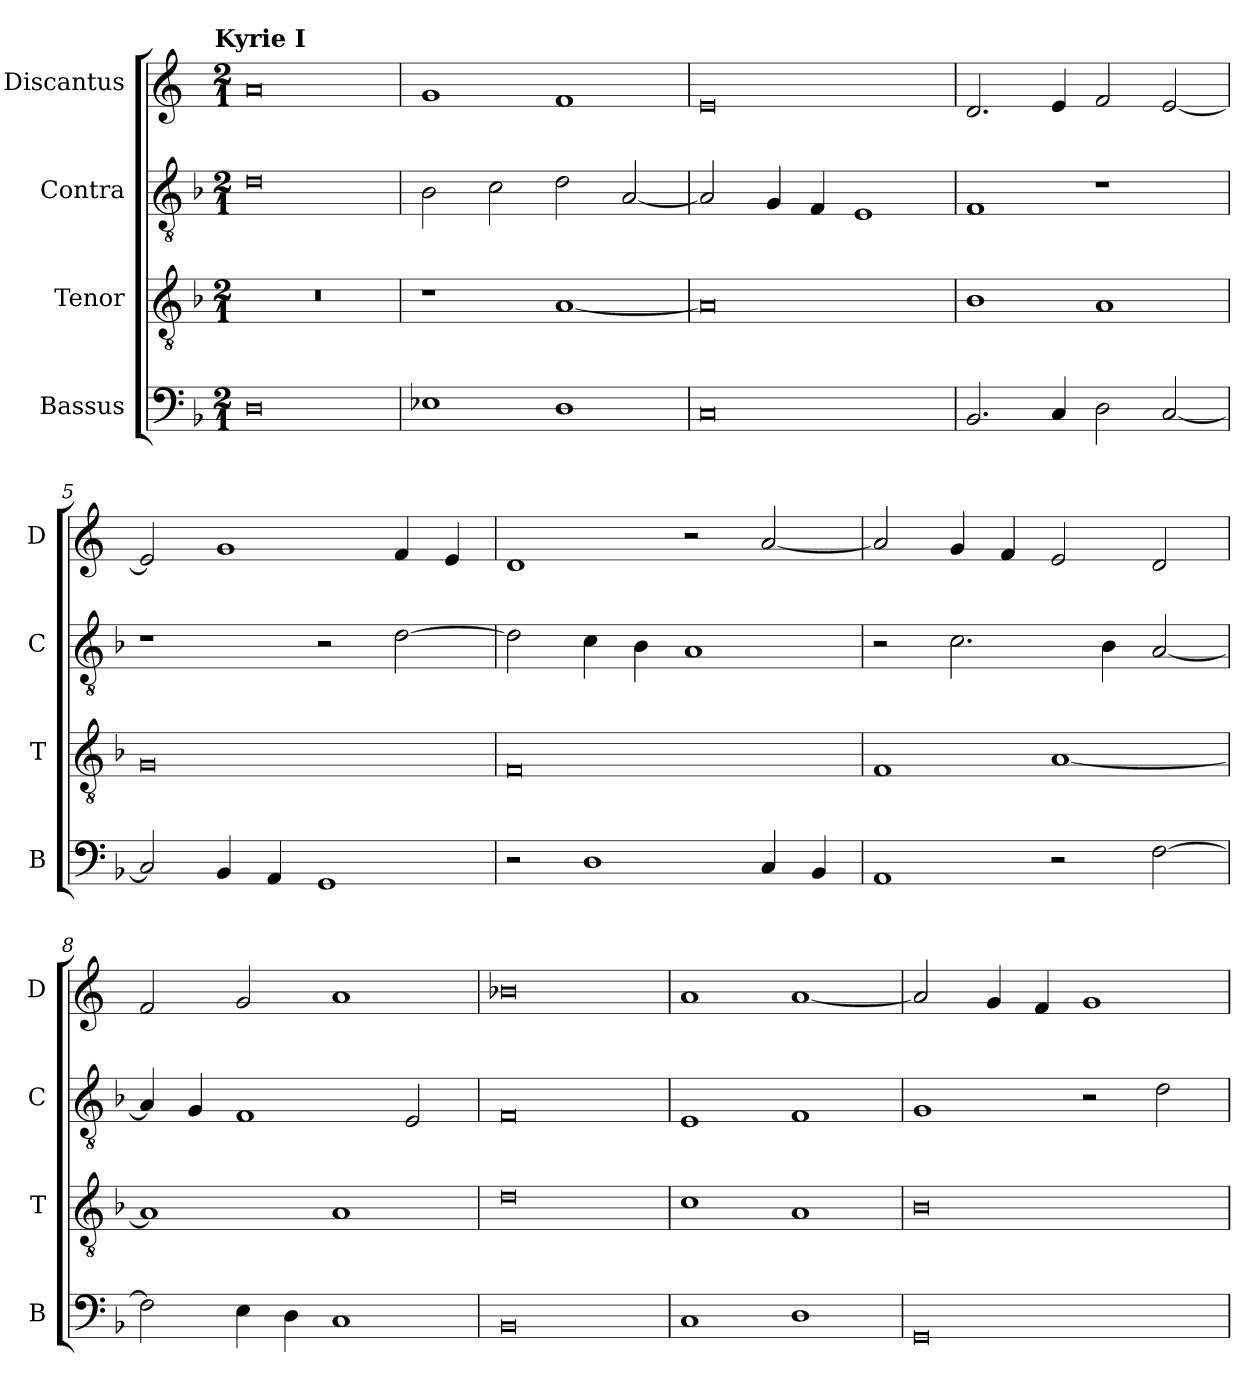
**kern	**kern	**kern	**kern
*part4	*part3	*part2	*part1
*staff4	*staff3	*staff2	*staff1
*I"Bassus	*I"Tenor	*I"Contra	*I"Discantus
*I'B	*I'T	*I'C	*I'D
*clefF4	*clefGv2	*clefGv2	*clefG2
*k[b-]	*k[b-]	*k[b-]	*k[]
!!LO:TX:omd:t=Kyrie I
*M2/1	*M2/1	*M2/1	*M2/1
=1	=1	=1	=1
0D	0r	0d	0a
=2	=2	=2	=2
1E-X	1r	2B-\	1g
.	.	2c\	.
1D	[1A	2d\	1f
.	.	[2A/	.
=3	=3	=3	=3
0C	0A]	2A/]	0e
.	.	4G/	.
.	.	4F/	.
.	.	1E	.
=4	=4	=4	=4
2.BB-/	1B-	1F	2.d/
4C/	.	.	4e/
2D\	1A	1r	2f/
[2C/	.	.	[2e/
=5	=5	=5	=5
2C/]	0G	1r	2e/]
4BB-/	.	.	1g
4AA/	.	.	.
1GG	.	2r	.
.	.	[2d\	4f/
.	.	.	4e/
=6	=6	=6	=6
2r	0F	2d\]	1d
1D	.	4c\	.
.	.	4B-\	.
.	.	1A	2r
4C/	.	.	[2a/
4BB-/	.	.	.
=7	=7	=7	=7
1AA	1F	2r	2a/]
.	.	2.c\	4g/
.	.	.	4f/
2r	[1A	.	2e/
.	.	4B-\	.
[2F\	.	[2A/	2d/
=8	=8	=8	=8
2F\]	1A]	4A/]	2f/
.	.	4G/	.
4E\	.	1F	2g/
4D\	.	.	.
1C	1A	.	1a
.	.	2E/	.
=9	=9	=9	=9
0BB-	0d	0F	0b-X
=10	=10	=10	=10
1C	1c	1E	1a
1D	1A	1F	[1a
=11	=11	=11	=11
0GG	0B-	1G	2a/]
.	.	.	4g/
.	.	.	4f/
.	.	2r	1g
.	.	2d\	.
=	=	=	=
*-	*-	*-	*-
